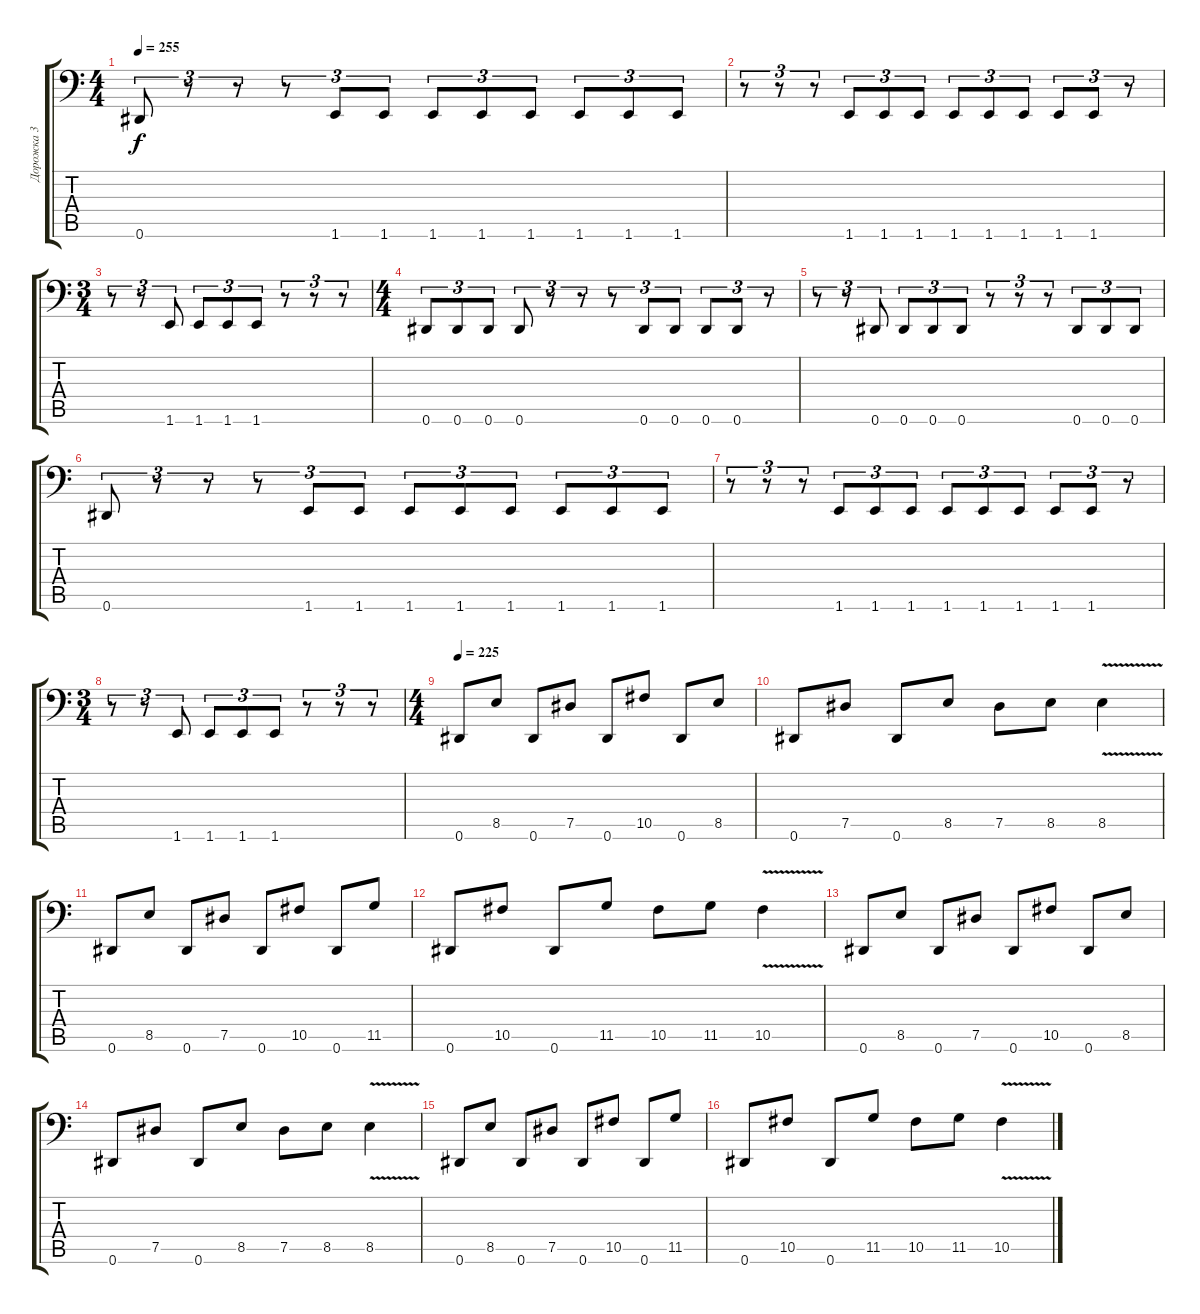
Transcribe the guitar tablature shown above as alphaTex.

\track ("Дорожка 3" "Дорожка 3") {instrument electricbasspick}
\staff {score tabs}
\tuning (Eb3 Bb2 Gb2 Db2 Ab1 Eb1) {hide}
\ts (4 4)
\tempo 255
\clef f4
\ks c
0.6.8{tu (3 2) dy f} r.8{tu (3 2)} r.8{tu (3 2)} r.8{tu (3 2)} 1.6.8{tu (3 2)} 1.6.8{tu (3 2)} 1.6.8{tu (3 2)} 1.6.8{tu (3 2)} 1.6.8{tu (3 2)} 1.6.8{tu (3 2)} 1.6.8{tu (3 2)} 1.6.8{tu (3 2)} |
r.8{tu (3 2)} r.8{tu (3 2)} r.8{tu (3 2)} 1.6.8{tu (3 2)} 1.6.8{tu (3 2)} 1.6.8{tu (3 2)} 1.6.8{tu (3 2)} 1.6.8{tu (3 2)} 1.6.8{tu (3 2)} 1.6.8{tu (3 2)} 1.6.8{tu (3 2)} r.8{tu (3 2)} |
\ts (3 4)
r.8{tu (3 2)} r.8{tu (3 2)} 1.6.8{tu (3 2)} 1.6.8{tu (3 2)} 1.6.8{tu (3 2)} 1.6.8{tu (3 2)} r.8{tu (3 2)} r.8{tu (3 2)} r.8{tu (3 2)} |
\ts (4 4)
0.6.8{tu (3 2)} 0.6.8{tu (3 2)} 0.6.8{tu (3 2)} 0.6.8{tu (3 2)} r.8{tu (3 2)} r.8{tu (3 2)} r.8{tu (3 2)} 0.6.8{tu (3 2)} 0.6.8{tu (3 2)} 0.6.8{tu (3 2)} 0.6.8{tu (3 2)} r.8{tu (3 2)} |
r.8{tu (3 2)} r.8{tu (3 2)} 0.6.8{tu (3 2)} 0.6.8{tu (3 2)} 0.6.8{tu (3 2)} 0.6.8{tu (3 2)} r.8{tu (3 2)} r.8{tu (3 2)} r.8{tu (3 2)} 0.6.8{tu (3 2)} 0.6.8{tu (3 2)} 0.6.8{tu (3 2)} |
0.6.8{tu (3 2)} r.8{tu (3 2)} r.8{tu (3 2)} r.8{tu (3 2)} 1.6.8{tu (3 2)} 1.6.8{tu (3 2)} 1.6.8{tu (3 2)} 1.6.8{tu (3 2)} 1.6.8{tu (3 2)} 1.6.8{tu (3 2)} 1.6.8{tu (3 2)} 1.6.8{tu (3 2)} |
r.8{tu (3 2)} r.8{tu (3 2)} r.8{tu (3 2)} 1.6.8{tu (3 2)} 1.6.8{tu (3 2)} 1.6.8{tu (3 2)} 1.6.8{tu (3 2)} 1.6.8{tu (3 2)} 1.6.8{tu (3 2)} 1.6.8{tu (3 2)} 1.6.8{tu (3 2)} r.8{tu (3 2)} |
\ts (3 4)
r.8{tu (3 2)} r.8{tu (3 2)} 1.6.8{tu (3 2)} 1.6.8{tu (3 2)} 1.6.8{tu (3 2)} 1.6.8{tu (3 2)} r.8{tu (3 2)} r.8{tu (3 2)} r.8{tu (3 2)} |
\ts (4 4)
\tempo 225
0.6.8 8.5.8 0.6.8 7.5.8 0.6.8 10.5.8 0.6.8 8.5.8 |
0.6.8 7.5.8 0.6.8 8.5.8 7.5.8 8.5.8 8.5{v}.4 |
0.6.8 8.5.8 0.6.8 7.5.8 0.6.8 10.5.8 0.6.8 11.5.8 |
0.6.8 10.5.8 0.6.8 11.5.8 10.5.8 11.5.8 10.5{v}.4 |
0.6.8 8.5.8 0.6.8 7.5.8 0.6.8 10.5.8 0.6.8 8.5.8 |
0.6.8 7.5.8 0.6.8 8.5.8 7.5.8 8.5.8 8.5{v}.4 |
0.6.8 8.5.8 0.6.8 7.5.8 0.6.8 10.5.8 0.6.8 11.5.8 |
0.6.8 10.5.8 0.6.8 11.5.8 10.5.8 11.5.8 10.5{v}.4
